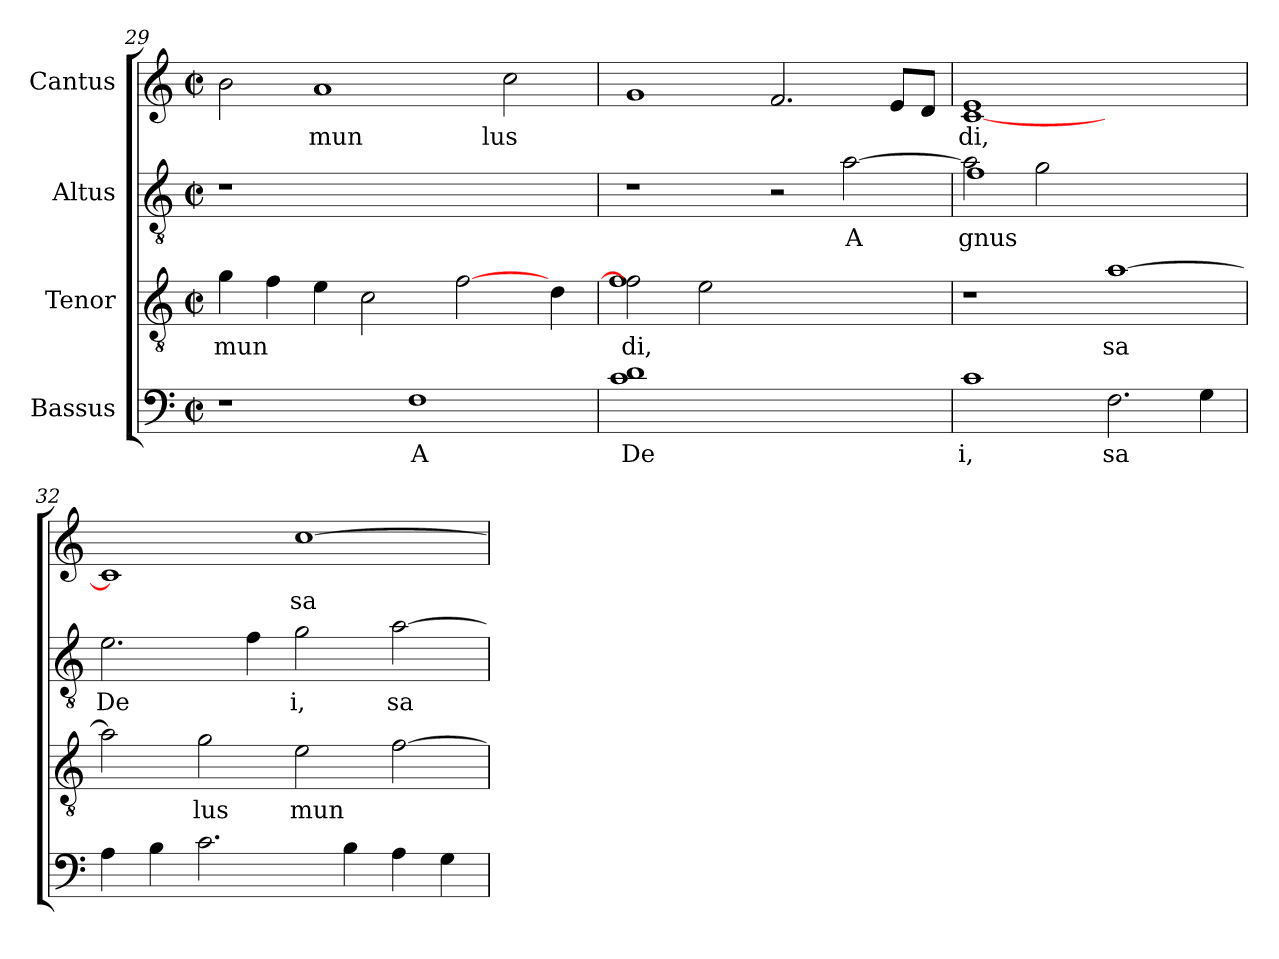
**kern	**text	**kern	**text	**kern	**text	**kern	**text
*part4	*part4	*part3	*part3	*part2	*part2	*part1	*part1
*staff4	*staff4	*staff3	*staff3	*staff2	*staff2	*staff1	*staff1
*I"Bassus	*	*I"Tenor	*	*I"Altus	*	*I"Cantus	*
*clefF4	*	*clefGv2	*	*clefGv2	*	*clefG2	*
*M2/2	*	*M2/2	*	*M2/2	*	*M2/2	*
*met(c|)	*	*met(c|)	*	*met(c|)	*	*met(c|)	*
=29	=29	=29	=29	=29	=29	=29	=29
!	!	!	!LO:LY:b	!	!	!	!
1r	.	4g\	mun	1r	.	2b\	.
.	.	4f\	.	.	.	.	.
!	!	!	!	!	!	!	!LO:LY:b
.	.	4e\	.	.	.	1a	mun
.	.	2c\	.	.	.	.	.
!	!LO:LY:b:cj	!	!	!	!	!	!
1F	A	.	.	1ryy	.	.	.
.	.	[>2f\	.	.	.	.	.
!	!	!	!	!	!	!	!LO:LY:b:cj
.	.	.	.	.	.	2cc\	lus
.	.	4d\	.	.	.	.	.
=30	=30	=30	=30	=30	=30	=30	=30
!	!LO:LY:b:cj	!	!LO:LY:b:cj	!	!	!	!
*	*	*^	*	*	*	*	*
1c 1d	De	2f\]	1f	di,	1r	.	1g	.
.	.	2e\	.	.	.	.	.	.
1ryy	.	1ryy	1ryy	.	2r	.	2.f/	.
!	!	!	!	!	!	!LO:LY:b:cj	!	!
.	.	.	.	.	[>2a\	A	.	.
.	.	.	.	.	.	.	8e/L	.
.	.	.	.	.	.	.	8d/J	.
*	*	*v	*v	*	*	*	*	*
=31	=31	=31	=31	=31	=31	=31	=31
!	!LO:LY:b:cj	!	!	!	!LO:LY:b:cj	!	!LO:LY:b:cj
*	*	*	*	*^	*	*	*
1c	i,	1r	.	2a\]	1f	gnus	1e [<1c	di,
.	.	.	.	2g\	.	.	.	.
!	!LO:LY:b:cj	!	!LO:LY:b:cj	!	!	!	!	!
2.F\	sa	[>1a	sa	1ryy	1ryy	.	1ryy	.
4G\	.	.	.	.	.	.	.	.
*	*	*	*	*v	*v	*	*	*
=32	=32	=32	=32	=32	=32	=32	=32
!	!	!	!	!	!LO:LY:b	!	!
4A\	.	2a\]	.	2.e\	De	1c]	.
4B\	.	.	.	.	.	.	.
!	!	!	!LO:LY:b:cj	!	!	!	!
2.c\	.	2g\	lus	.	.	.	.
.	.	.	.	4f\	.	.	.
!	!	!	!LO:LY:b	!	!LO:LY:b:cj	!	!LO:LY:b:cj
.	.	2e\	mun	2g\	i,	[>1cc	sa
4B\	.	.	.	.	.	.	.
!	!	!	!	!	!LO:LY:b:cj	!	!
4A\	.	[>2f\	.	[>2a\	sa	.	.
4G\	.	.	.	.	.	.	.
=	=	=	=	=	=	=	=
*-	*-	*-	*-	*-	*-	*-	*-
